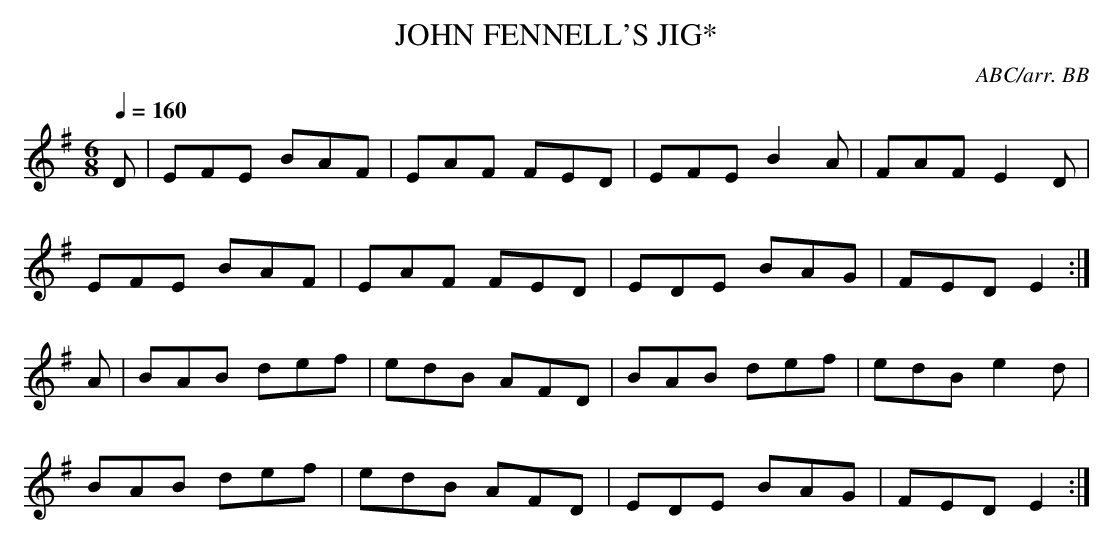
X:1
T:JOHN FENNELL'S JIG*
C:ABC/arr. BB
whistle player)
Q:1/4=160
L:1/8
M:6/8
K:Em
D|EFE BAF|EAF FED|EFE B2A|FAF E2D|
EFE BAF|EAF FED|EDE BAG|FED E2:|
A|BAB def|edB AFD|BAB def|edB e2d|
BAB def|edB AFD|EDE BAG|FED E2:|
